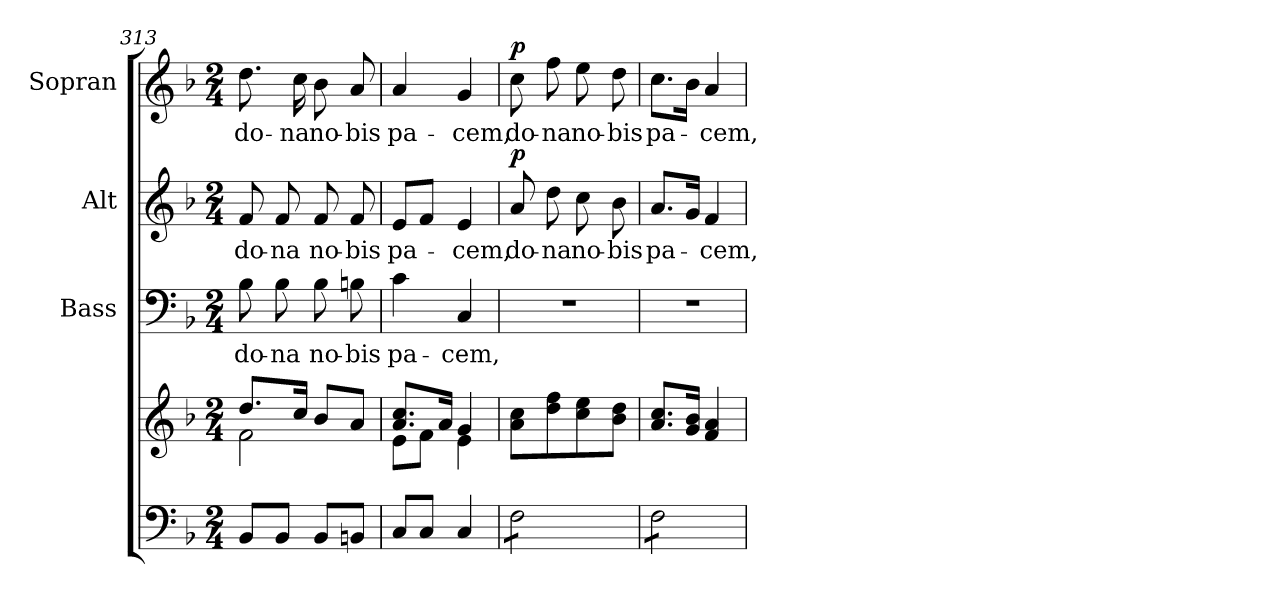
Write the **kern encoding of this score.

**kern	**kern	**kern	**text	**kern	**text	**dynam	**kern	**text	**dynam
*part4	*part4	*part3	*part3	*part2	*part2	*part2	*part1	*part1	*part1
*staff5	*staff4	*staff3	*staff3	*staff2	*staff2	*staff2	*staff1	*staff1	*staff1
*	*	*I"Bass	*	*I"Alt	*	*	*I"Sopran	*	*
*	*	*I'B.	*	*I'A.	*	*	*I'S.	*	*
!!LO:PB:g=z
*clefF4	*clefG2	*clefF4	*	*clefG2	*	*	*clefG2	*	*
*k[b-]	*k[b-]	*k[b-]	*	*k[b-]	*	*	*k[b-]	*	*
*F:	*F:	*F:	*	*F:	*	*	*F:	*	*
*M2/4	*M2/4	*M2/4	*	*M2/4	*	*	*M2/4	*	*
=313	=313	=313	=313	=313	=313	=313	=313	=313	=313
*	*^	*	*	*	*	*	*	*	*
!	!	!	!	!LO:LY:b	!	!LO:LY:b	!	!	!LO:LY:b	!
8BB-/L	8.dd/L	2f\	8B-\	do-	8f/	do-	.	8.dd\	do-	.
!	!	!	!	!LO:LY:b	!	!LO:LY:b	!	!	!	!
8BB-/J	.	.	8B-\	-na	8f/	-na	.	.	.	.
!	!	!	!	!	!	!	!	!	!LO:LY:b	!
.	16cc/Jk	.	.	.	.	.	.	16cc\	-na	.
!	!	!	!	!LO:LY:b	!	!LO:LY:b	!	!	!LO:LY:b	!
8BB-/L	8b-/L	.	8B-\	no-	8f/	no-	.	8b-\	no-	.
!	!	!	!	!LO:LY:b	!	!LO:LY:b	!	!	!LO:LY:b	!
8BBn/J	8a/J	.	8Bn\	-bis	8f/	-bis	.	8a/	-bis	.
=314	=314	=314	=314	=314	=314	=314	=314	=314	=314	=314
!	!	!	!	!LO:LY:b	!	!LO:LY:b	!	!	!LO:LY:b	!
8C/L	8.a/ 8.cc/L	8e\L	4c\	pa-	8e/L	pa-	.	4a/	pa-	.
8C/J	.	8f\J	.	.	8f/J	.	.	.	.	.
.	16a/Jk	.	.	.	.	.	.	.	.	.
!	!	!	!	!LO:LY:b	!	!LO:LY:b	!	!	!LO:LY:b	!
4C/	4g/	4e\	4C/	-cem,	4e/	-cem,	.	4g/	-cem,	.
=315	=315	=315	=315	=315	=315	=315	=315	=315	=315	=315
!	!	!	!	!	!	!LO:LY:b	!LO:DY:a	!	!LO:LY:b	!LO:DY:a
*	*v	*v	*	*	*	*	*	*	*	*
*tremolo	*	*	*	*	*	*	*	*	*
8F\L	8a\ 8cc\L	2r	.	8a/	do-	p	8cc\	do-	p
!	!	!	!	!	!LO:LY:b	!	!	!LO:LY:b	!
8F\	8dd\ 8ff\	.	.	8dd\	-na	.	8ff\	-na	.
!	!	!	!	!	!LO:LY:b	!	!	!LO:LY:b	!
8F\	8cc\ 8ee\	.	.	8cc\	no-	.	8ee\	no-	.
!	!	!	!	!	!LO:LY:b	!	!	!LO:LY:b	!
8F\J	8b-\ 8dd\J	.	.	8b-\	-bis	.	8dd\	-bis	.
=316	=316	=316	=316	=316	=316	=316	=316	=316	=316
!	!	!	!	!	!LO:LY:b	!	!	!LO:LY:b	!
8F\L	8.a/ 8.cc/L	2r	.	8.a/L	pa-	.	8.cc\L	pa-	.
8F\	.	.	.	.	.	.	.	.	.
.	16g/ 16b-/Jk	.	.	16g/Jk	.	.	16b-\Jk	.	.
!	!	!	!	!	!LO:LY:b	!	!	!LO:LY:b	!
8F\	4f/ 4a/	.	.	4f/	-cem,	.	4a/	-cem,	.
8F\J	.	.	.	.	.	.	.	.	.
*Xtremolo	*	*	*	*	*	*	*	*	*
=	=	=	=	=	=	=	=	=	=
*-	*-	*-	*-	*-	*-	*-	*-	*-	*-
